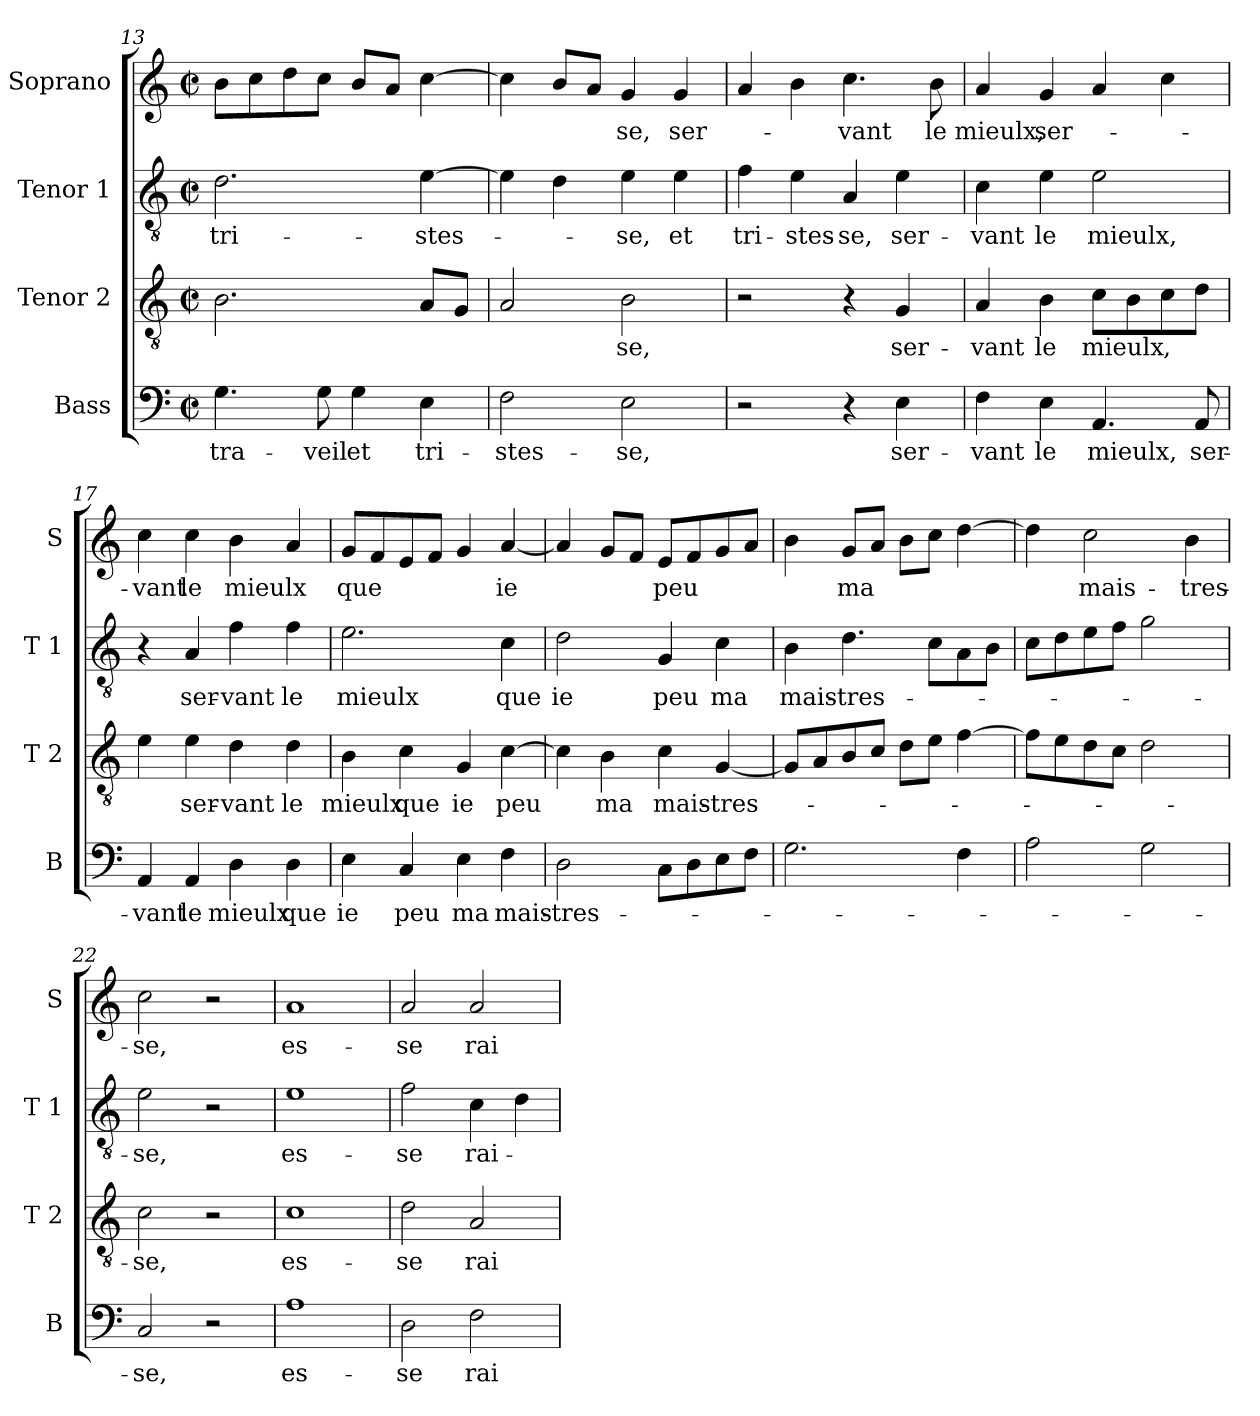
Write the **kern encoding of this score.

**kern	**text	**kern	**text	**kern	**text	**kern	**text
*part4	*part4	*part3	*part3	*part2	*part2	*part1	*part1
*staff4	*staff4	*staff3	*staff3	*staff2	*staff2	*staff1	*staff1
*I"Bass	*	*I"Tenor 2	*	*I"Tenor 1	*	*I"Soprano	*
*I'B	*	*I'T 2	*	*I'T 1	*	*I'S	*
*clefF4	*	*clefGv2	*	*clefGv2	*	*clefG2	*
*k[]	*	*k[]	*	*k[]	*	*k[]	*
*C:	*	*C:	*	*C:	*	*C:	*
*M2/2	*	*M2/2	*	*M2/2	*	*M2/2	*
*met(c|)	*	*met(c|)	*	*met(c|)	*	*met(c|)	*
=13	=13	=13	=13	=13	=13	=13	=13
!	!LO:LY:b	!	!	!	!LO:LY:b	!	!
4.G\	tra-	2.B\	.	2.d\	tri-	8b\L	.
.	.	.	.	.	.	8cc\	.
.	.	.	.	.	.	8dd\	.
!	!LO:LY:b	!	!	!	!	!	!
8G\	-veil	.	.	.	.	8cc\J	.
!	!LO:LY:b	!	!	!	!	!	!
4G\	et	.	.	.	.	8b/L	.
.	.	.	.	.	.	8a/J	.
!	!LO:LY:b	!	!	!	!LO:LY:b	!	!
4E\	tri-	8A/L	.	[4e\	-stes-	[4cc\	.
.	.	8G/J	.	.	.	.	.
=14	=14	=14	=14	=14	=14	=14	=14
!	!LO:LY:b	!	!	!	!	!	!
2F\	-stes-	2A/	.	4e\]	.	4cc\]	.
.	.	.	.	4d\	.	8b/L	.
.	.	.	.	.	.	8a/J	.
!	!LO:LY:b	!	!LO:LY:b	!	!LO:LY:b	!	!LO:LY:b
2E\	-se,	2B\	-se,	4e\	-se,	4g/	-se,
!	!	!	!	!	!LO:LY:b	!	!LO:LY:b
.	.	.	.	4e\	et	4g/	ser-
=15	=15	=15	=15	=15	=15	=15	=15
!	!	!	!	!	!LO:LY:b	!	!
2r	.	2r	.	4f\	tri-	4a/	.
!	!	!	!	!	!LO:LY:b	!	!
.	.	.	.	4e\	-stes-	4b\	.
!	!	!	!	!	!LO:LY:b	!	!LO:LY:b
4r	.	4r	.	4A/	-se,	4.cc\	-vant
!	!LO:LY:b	!	!LO:LY:b	!	!LO:LY:b	!	!
4E\	ser-	4G/	ser-	4e\	ser-	.	.
!	!	!	!	!	!	!	!LO:LY:b
.	.	.	.	.	.	8b\	le
!!LO:LB:g=z
=16	=16	=16	=16	=16	=16	=16	=16
!	!LO:LY:b	!	!LO:LY:b	!	!LO:LY:b	!	!LO:LY:b
4F\	-vant	4A/	-vant	4c\	-vant	4a/	mieulx,
!	!LO:LY:b	!	!LO:LY:b	!	!LO:LY:b	!	!LO:LY:b
4E\	le	4B\	le	4e\	le	4g/	ser-
!	!LO:LY:b	!	!LO:LY:b	!	!LO:LY:b	!	!
4.AA/	mieulx,	8c\L	mieulx	2e\	mieulx,	4a/	.
.	.	8B\	.	.	.	.	.
!	!	!	!LO:LY:b	!	!	!	!
.	.	8c\	,	.	.	4cc\	.
!	!LO:LY:b	!	!	!	!	!	!
8AA/	ser-	8d\J	.	.	.	.	.
=17	=17	=17	=17	=17	=17	=17	=17
!	!LO:LY:b	!	!	!	!	!	!LO:LY:b
4AA/	-vant	4e\	.	4r	.	4cc\	-vant
!	!LO:LY:b	!	!LO:LY:b	!	!LO:LY:b	!	!LO:LY:b
4AA/	le	4e\	ser-	4A/	ser-	4cc\	le
!	!LO:LY:b	!	!LO:LY:b	!	!LO:LY:b	!	!LO:LY:b
4D\	mieulx	4d\	-vant	4f\	-vant	4b\	mieulx
!	!LO:LY:b	!	!LO:LY:b	!	!LO:LY:b	!	!
4D\	que	4d\	le	4f\	le	4a/	.
=18	=18	=18	=18	=18	=18	=18	=18
!	!LO:LY:b	!	!LO:LY:b	!	!LO:LY:b	!	!LO:LY:b
4E\	ie	4B\	mieulx	2.e\	mieulx	8g/L	que
.	.	.	.	.	.	8f/	.
!	!LO:LY:b	!	!LO:LY:b	!	!	!	!
4C/	peu	4c\	que	.	.	8e/	.
.	.	.	.	.	.	8f/J	.
!	!LO:LY:b	!	!LO:LY:b	!	!	!	!
4E\	ma	4G/	ie	.	.	4g/	.
!	!LO:LY:b	!	!LO:LY:b	!	!LO:LY:b	!	!LO:LY:b
4F\	mais-	[4c\	peu	4c\	que	[4a/	ie
=19	=19	=19	=19	=19	=19	=19	=19
!	!LO:LY:b	!	!	!	!LO:LY:b	!	!
2D\	-tres-	4c\]	.	2d\	ie	4a/]	.
!	!	!	!LO:LY:b	!	!	!	!
.	.	4B\	ma	.	.	8g/L	.
.	.	.	.	.	.	8f/J	.
!	!	!	!LO:LY:b	!	!LO:LY:b	!	!LO:LY:b
8C\L	.	4c\	mais-	4G/	peu	8e/L	peu
8D\	.	.	.	.	.	8f/	.
!	!	!	!LO:LY:b	!	!LO:LY:b	!	!
8E\	.	[4G/	-tres-	4c\	ma	8g/	.
8F\J	.	.	.	.	.	8a/J	.
=20	=20	=20	=20	=20	=20	=20	=20
!	!	!	!	!	!LO:LY:b	!	!
2.G\	.	8G/L]	.	4B\	mais-	4b\	.
.	.	8A/	.	.	.	.	.
!	!	!	!	!	!LO:LY:b	!	!LO:LY:b
.	.	8B/	.	4.d\	-tres-	8g/L	ma
.	.	8c/J	.	.	.	8a/J	.
.	.	8d\L	.	.	.	8b\L	.
.	.	8e\J	.	8c\L	.	8cc\J	.
4F\	.	[4f\	.	8A\	.	[4dd\	.
.	.	.	.	8B\J	.	.	.
!!LO:LB:g=z
=21	=21	=21	=21	=21	=21	=21	=21
2A\	.	8f\L]	.	8c\L	.	4dd\]	.
.	.	8e\	.	8d\	.	.	.
!	!	!	!	!	!	!	!LO:LY:b
.	.	8d\	.	8e\	.	2cc\	mais-
.	.	8c\J	.	8f\J	.	.	.
2G\	.	2d\	.	2g\	.	.	.
!	!	!	!	!	!	!	!LO:LY:b
.	.	.	.	.	.	4b\	-tres-
=22	=22	=22	=22	=22	=22	=22	=22
!	!LO:LY:b	!	!LO:LY:b	!	!LO:LY:b	!	!LO:LY:b
2C/	-se,	2c\	-se,	2e\	-se,	2cc\	-se,
2r	.	2r	.	2r	.	2r	.
=23	=23	=23	=23	=23	=23	=23	=23
!	!LO:LY:b	!	!LO:LY:b	!	!LO:LY:b	!	!LO:LY:b
1A	es-	1c	es-	1e	es-	1a	es-
=24	=24	=24	=24	=24	=24	=24	=24
!	!LO:LY:b	!	!LO:LY:b	!	!LO:LY:b	!	!LO:LY:b
2D\	-se	2d\	-se	2f\	-se	2a/	-se
!	!LO:LY:b	!	!LO:LY:b	!	!LO:LY:b	!	!LO:LY:b
2F\	rai-	2A/	rai-	4c\	rai-	2a/	rai-
.	.	.	.	4d\	.	.	.
=	=	=	=	=	=	=	=
*-	*-	*-	*-	*-	*-	*-	*-
